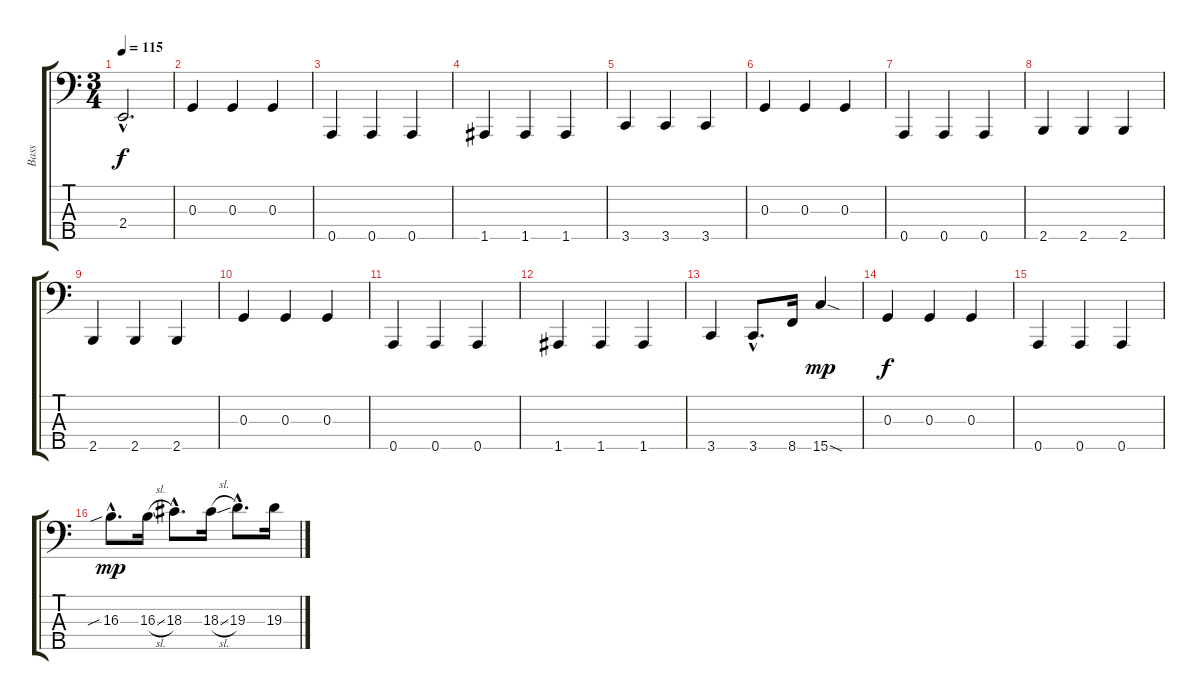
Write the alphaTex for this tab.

\track ("Bass" "Bass") {instrument electricbassfinger}
\staff {score tabs}
\tuning (F2 C2 G1 D1 A0) {hide}
\ts (3 4)
\tempo 115
\clef f4
\ks c
2.4{hac}.2{d dy f} |
\section ("" "")
0.3.4 0.3.4 0.3.4 |
0.5.4 0.5.4 0.5.4 |
1.5.4 1.5.4 1.5.4 |
3.5.4 3.5.4 3.5.4 |
0.3.4 0.3.4 0.3.4 |
0.5.4 0.5.4 0.5.4 |
2.5.4 2.5.4 2.5.4 |
2.5.4 2.5.4 2.5.4 |
0.3.4 0.3.4 0.3.4 |
0.5.4 0.5.4 0.5.4 |
1.5.4 1.5.4 1.5.4 |
3.5.4 3.5{hac}.8{d} 8.5.16 15.5{sod}.4{dy mp} |
0.3.4{dy f} 0.3.4 0.3.4 |
0.5.4 0.5.4 0.5.4 |
16.3{sib hac}.8{d dy mp} 16.3{sl}.16 18.3{hac}.8{d} 18.3{sl}.16 19.3{hac}.8{d} 19.3{sl}.16
